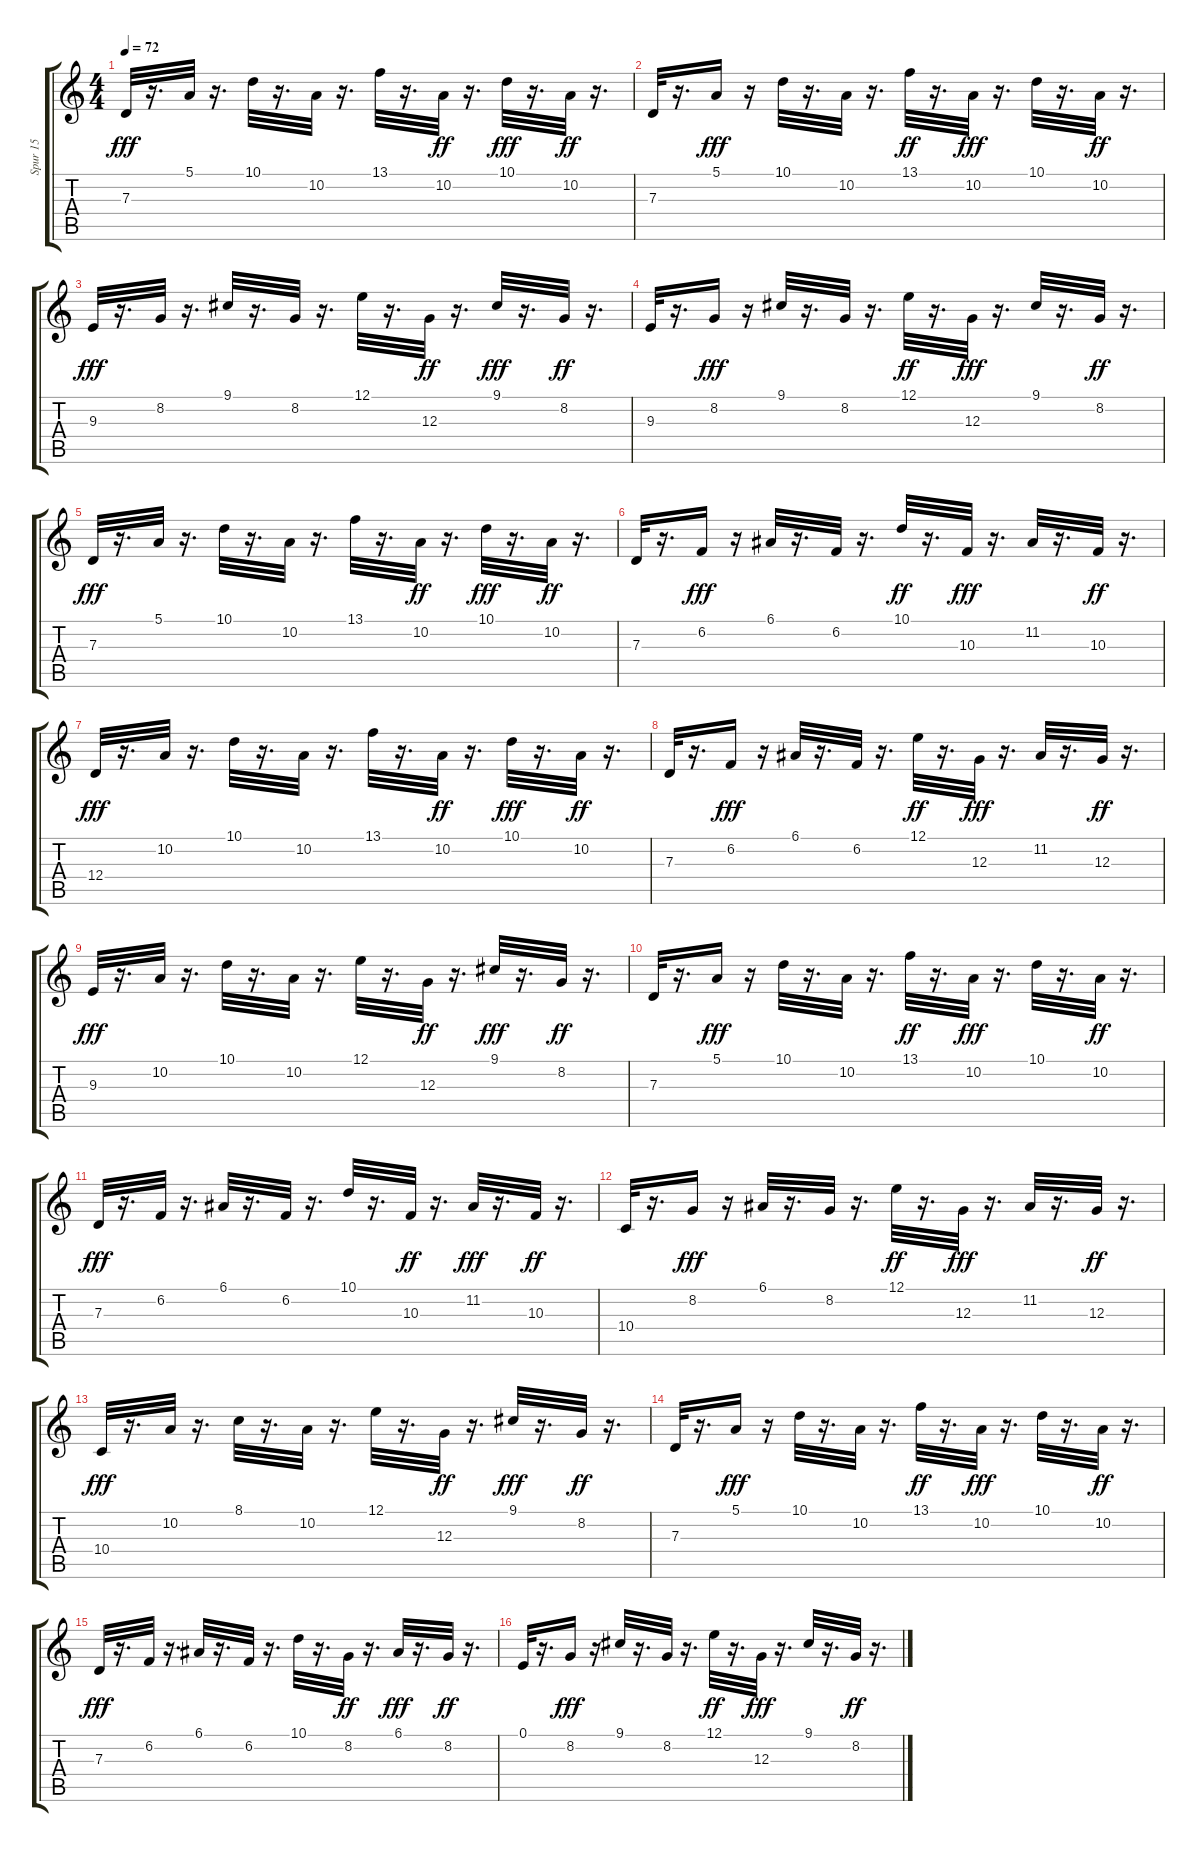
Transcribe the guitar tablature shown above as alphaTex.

\track ("Spur 15" "Spur 15") {instrument orchestralharp}
\staff {score tabs}
\tuning (E4 B3 G3 D3 A2 E2) {hide}
\ts (4 4)
\tempo 72
\clef g2
\ks c
7.3.32{dy fff} r.16{d} 5.1.32 r.16{d} 10.1.32 r.16{d} 10.2.32 r.16{d} 13.1.32 r.16{d} 10.2.32{dy ff} r.16{d} 10.1.32{dy fff} r.16{d} 10.2.32{dy ff} r.16{d} |
7.3.32 r.16{d} 5.1.16{dy fff} r.16 10.1.32 r.16{d} 10.2.32 r.16{d} 13.1.32{dy ff} r.16{d} 10.2.32{dy fff} r.16{d} 10.1.32 r.16{d} 10.2.32{dy ff} r.16{d} |
9.3.32{dy fff} r.16{d} 8.2.32 r.16{d} 9.1.32 r.16{d} 8.2.32 r.16{d} 12.1.32 r.16{d} 12.3.32{dy ff} r.16{d} 9.1.32{dy fff} r.16{d} 8.2.32{dy ff} r.16{d} |
9.3.32 r.16{d} 8.2.16{dy fff} r.16 9.1.32 r.16{d} 8.2.32 r.16{d} 12.1.32{dy ff} r.16{d} 12.3.32{dy fff} r.16{d} 9.1.32 r.16{d} 8.2.32{dy ff} r.16{d} |
7.3.32{dy fff} r.16{d} 5.1.32 r.16{d} 10.1.32 r.16{d} 10.2.32 r.16{d} 13.1.32 r.16{d} 10.2.32{dy ff} r.16{d} 10.1.32{dy fff} r.16{d} 10.2.32{dy ff} r.16{d} |
7.3.32 r.16{d} 6.2.16{dy fff} r.16 6.1.32 r.16{d} 6.2.32 r.16{d} 10.1.32{dy ff} r.16{d} 10.3.32{dy fff} r.16{d} 11.2.32 r.16{d} 10.3.32{dy ff} r.16{d} |
12.4.32{dy fff} r.16{d} 10.2.32 r.16{d} 10.1.32 r.16{d} 10.2.32 r.16{d} 13.1.32 r.16{d} 10.2.32{dy ff} r.16{d} 10.1.32{dy fff} r.16{d} 10.2.32{dy ff} r.16{d} |
7.3.32 r.16{d} 6.2.16{dy fff} r.16 6.1.32 r.16{d} 6.2.32 r.16{d} 12.1.32{dy ff} r.16{d} 12.3.32{dy fff} r.16{d} 11.2.32 r.16{d} 12.3.32{dy ff} r.16{d} |
9.3.32{dy fff} r.16{d} 10.2.32 r.16{d} 10.1.32 r.16{d} 10.2.32 r.16{d} 12.1.32 r.16{d} 12.3.32{dy ff} r.16{d} 9.1.32{dy fff} r.16{d} 8.2.32{dy ff} r.16{d} |
7.3.32 r.16{d} 5.1.16{dy fff} r.16 10.1.32 r.16{d} 10.2.32 r.16{d} 13.1.32{dy ff} r.16{d} 10.2.32{dy fff} r.16{d} 10.1.32 r.16{d} 10.2.32{dy ff} r.16{d} |
7.3.32{dy fff} r.16{d} 6.2.32 r.16{d} 6.1.32 r.16{d} 6.2.32 r.16{d} 10.1.32 r.16{d} 10.3.32{dy ff} r.16{d} 11.2.32{dy fff} r.16{d} 10.3.32{dy ff} r.16{d} |
10.4.32 r.16{d} 8.2.16{dy fff} r.16 6.1.32 r.16{d} 8.2.32 r.16{d} 12.1.32{dy ff} r.16{d} 12.3.32{dy fff} r.16{d} 11.2.32 r.16{d} 12.3.32{dy ff} r.16{d} |
10.4.32{dy fff} r.16{d} 10.2.32 r.16{d} 8.1.32 r.16{d} 10.2.32 r.16{d} 12.1.32 r.16{d} 12.3.32{dy ff} r.16{d} 9.1.32{dy fff} r.16{d} 8.2.32{dy ff} r.16{d} |
7.3.32 r.16{d} 5.1.16{dy fff} r.16 10.1.32 r.16{d} 10.2.32 r.16{d} 13.1.32{dy ff} r.16{d} 10.2.32{dy fff} r.16{d} 10.1.32 r.16{d} 10.2.32{dy ff} r.16{d} |
7.3.32{dy fff} r.16{d} 6.2.32 r.16{d} 6.1.32 r.16{d} 6.2.32 r.16{d} 10.1.32 r.16{d} 8.2.32{dy ff} r.16{d} 6.1.32{dy fff} r.16{d} 8.2.32{dy ff} r.16{d} |
0.1.32 r.16{d} 8.2.16{dy fff} r.16 9.1.32 r.16{d} 8.2.32 r.16{d} 12.1.32{dy ff} r.16{d} 12.3.32{dy fff} r.16{d} 9.1.32 r.16{d} 8.2.32{dy ff} r.16{d}
